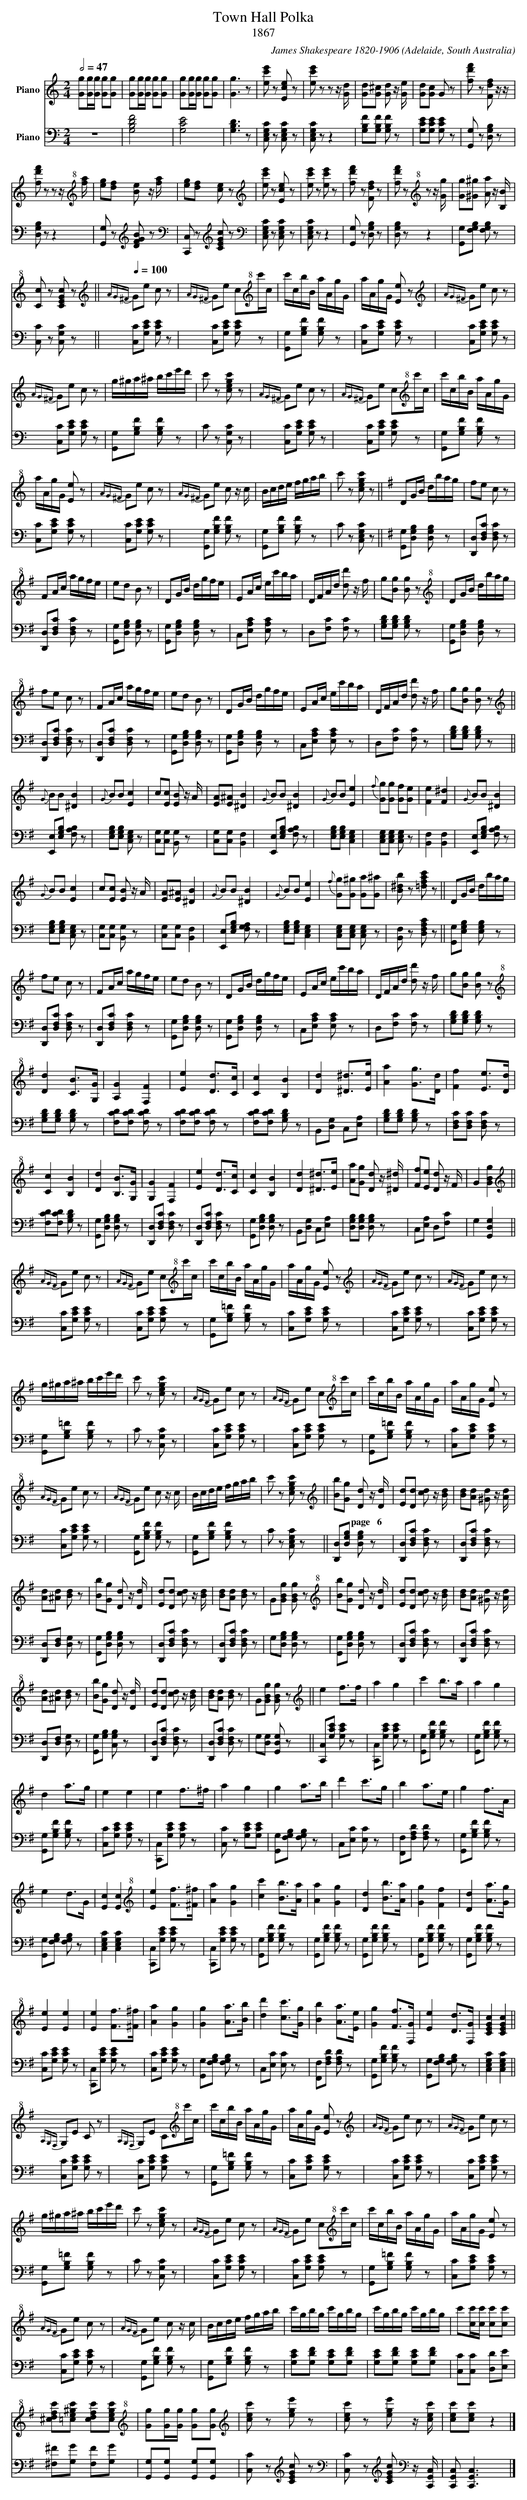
X:1
T:Town Hall Polka
T:1867
O:Adelaide, South Australia
C:James Shakespeare 1820-1906
%%score 1 2
L:1/8
Q:1/2=47
M:2/4
K:C
V:1 treble nm="Piano"
V:2 bass nm="Piano"
V:1
[Gg][Gg]/[Gg]/ [Gg][Gg] | [Gg][Gg]/[Gg]/ [Gg][Gg] | [Gg][Gg]/[Gg]/ [Gg][Gg] | [Gg]3 z |
w: ||||
[ec'e'] z [Ece] z | [ec'e'] z z z/ [Gd]/ | [Gd][G^c] [Gd] z/ [Ge]/ | [Gd][Gc] G z |
w: ||||
[fd'f'] z [Fdf] z/ z/ |$ [fd'f'] z z z/[K:treble+8] [fa]/ | [eg][df] [Be] z/ [fa]/ |
w: |||
[eg][df] [ce] z |[K:treble] [ec'e'] z [Ece] z | [ec'e'] z [ec'e'] z | [fd'f'] z [Fdf] z |
w: ||||
[fd'f'] z[K:treble+8] z z/ [Gg]/ | [Gg][^G^g] [Aa] z/ [B,B]/ |$ [Cc] z [CEGc] z ||
w: |||
[K:treble][Q:1/4=100]{AG^F} Ge c z |{AG^F} Ge c[K:treble+8]c'/c/ | c'/c/b/B/ a/A/g/G/ |
w: |||
a/A/g/G/ [Ee] z |[K:treble]{AG^F} Ge c z |${AG^F} Ge c z | g/^g/a/^a/ b/c'/e'/d'/ |
w: ||||
c' z [cegc'] z |{AG^F} Ge c z |{AG^F} Ge c[K:treble+8]c'/c/ | c'/c/b/B/ a/A/g/G/ |$
w: ||||
a/A/g/G/ [Ee] z |{AG^F} Ge c z |{AG^F} Ge c z/ c/ | B/c/d/e/ f/g/a/b/ | c' z [cegc'] z ||
w: |||||
[K:G] DG/B/ d/b/a/g/ | fe c z |$ FA/c/ a/g/f/e/ | ed B z | DG/B/ d/g/f/e/ | EA/c/ e/c'/b/a/ |
w: ||||||
D/F/A/d/ [dd'] z/ f/ | g[Bg] [Bg] z |[K:treble+8] DG/B/ d/b/a/g/ |$ fe c z | FA/c/ a/g/f/e/ |
w: |||||
ed B z | DG/B/ d/g/f/e/ | EA/c/ e/c'/b/a/ | D/F/A/d/ [dd'] z/ f/ | g[Bg] [Bg] z ||$
w: |||||
[K:treble]{G} BB [^DB]2 |{G} BB [Ec]2 | c[Ec] [EB] z/ A/ | [EA][E^A] [^DB]2 |{G} BB [^DB]2 |
w: |||||
{G} BB [Ee]2 |{f} [Gg][Gg] [Gf][Ge] | [Fe]2 [F^d]2 |{G} BB [^DB]2 |${G} BB [Ec]2 |
w: |||||
c[Ec] [EB] z/ A/ | [EA][E^A] [^DB]2 |{G} BB [^DB]2 |{G} BB [Ee]2 |{f} [Gg][G^g] [Ga][G^a] |
w: |||||
[B^db] z [=dfac'] z || DG/B/ d/b/a/g/ |$ fe c z | FA/c/ a/g/f/e/ | ed B z | DG/B/ d/g/f/e/ |
w: ||||||
EA/c/ e/c'/b/a/ | D/F/A/d/ [dd'] z/ f/ | g[Bg] [Bg] z |$[K:treble+8] [Dd]2 [CB]>[G,G] |
w: ||||
[A,G]2 [F,F]2 | [Ee]2 [Dd]>[Cc] | [Cc]2 [B,B]2 | [Dd]2 [^D^d]>[Ee] | [Aa]2 [Gg]>[Dd] |
w: |||||
[Ff]2 [Ee]>[Dd] |$ [Cc]2 [B,B]2 | [Dd]2 [B,B]>[G,G] | [G,G]2 [F,F]2 | [Ee]2 [Dd]>[Cc] |
w: |||||
[Cc]2 [B,B]2 | [Dd]2 [^D^d]>[Ee] | [Aa][Gg] [Dd] z/ [^D^d]/ | [Ff][Ee] [Dd] z/ F/ | G2 [GBg]2 ||$
w: |||||
[K:treble]{AGF} Ge c z |{AGF} Ge c[K:treble+8]c'/c/ | c'/c/b/B/ a/A/g/G/ | a/A/g/G/ [Ee] z |
w: ||||
[K:treble]{AGF} Ge c z |{AGF} Ge c z |$ g/^g/a/^a/ b/c'/e'/d'/ | c' z [cegc'] z |{AGF} Ge c z |
w: |||||
{AGF} Ge c[K:treble+8]c'/c/ | c'/c/b/B/ a/A/g/G/ | a/A/g/G/ [Ee] z |${AGF} Ge c z |
w: ||||
{AGF} Ge c z/ c/ | B/c/d/e/ f/g/a/b/ | c' z [cegc'] z ||[K:treble] [Bb][Gg] [Dd] z/ [Dd]/ |
w: |||* * page 6|
[Ed][Dd] [cd] z/ [Bd]/ | [Bd][Ad] [^Gd] z/ [Ad]/ |$ [Ad][^Ad] [Bd] z | [Bb][Gg] [Dd] z/ [Dd]/ |
w: ||||
[Ed][Dd] [cd] z/ [Bd]/ | [Bd][Ad] [Bd] z | G[GBg] [GBg] z |[K:treble+8] [Bb][Gg] [Dd] z/ [Dd]/ |
w: ||||
[Ed][Dd] [cd] z/ [Bd]/ | [Bd][Ad] [^Gd] z/ [Ad]/ |$ [Ad][^Ad] [Bd] z | [Bb][Gg] [Dd] z/ [Dd]/ |
w: ||||
[Ed][Dd] [cd] z/ [Bd]/ | [Bd][Ad] [Bd] z | G[GBg] [GBg] z ||[K:treble] e2 f>f | a2 g2 | c'2 b>a |
w: ||||||
a2 g2 |$ d2 a>g | e2 e2 | e2 f>^f | a2 g2 | g2 a>b | d'2 c'>g | b2 a>e | g2 f>A |$ e2 d>G |
w: ||||||||||
[Ec]2 [Ec]2 |[K:treble+8] [Ee]2 [Ff]>[^F^f] | [Aa]2 [Gg]2 | [cc']2 [Bb]>[Aa] | [Aa]2 [Gg]2 |
w: |||||
[Dd]2 [Bb]>[Aa] | [Gg]2 [Ff]2 | [Dd]2 [Aa]>[Gg] |$ [Ee]2 [Ee]2 | [Ee]2 [Ff]>[^F^f] | [Aa]2 [Gg]2 |
w: ||||||
[Gg]2 [Aa]>[Bb] | [dd']2 [cc']>[Gg] | [Bb]2 [Aa]>[Ee] | [Gg]2 [Ff]>[F,G] | [Ee]2 [Dd]>[F,G] |
w: |||||
[CEGc]2 [CEGc]2 ||${A,G,F,} G,E C z |{A,G,F,} G,E C[K:treble+8]c'/c/ | c'/c/b/B/ a/A/g/G/ |
w: ||||
a/A/g/G/ [Ee] z |[K:treble]{AGF} Ge c z |{AGF} Ge c z |$ g/^g/a/^a/ b/c'/e'/d'/ | c' z [cegc'] z |
w: |||||
{AGF} Ge c z |{AGF} Ge c[K:treble+8]c'/c/ | c'/c/b/B/ a/A/g/G/ | a/A/g/G/ [Ee] z |${AGF} Ge c z |
w: |||||
{AGF} Ge c z/ c/ | B/c/d/e/ f/g/a/b/ | c'/g/b/g/ c'/g/b/g/ | c'/g/b/g/ c'/g/b/g/ |
w: ||||
c'[cc']/[cc']/ [cc'][cc'] |$ [^cdfc'][=ce^gc'] [cdfc'][cegc'] |
w: ||
[K:treble+8] [Gg][Gg]/[Gg]/ [Gg][Gg] |[K:treble] [cec'] z [ege'] z | [cec'] z [ege'] z/ [cec']/ |
w: |||
[cec'][cec'] z2 |]
w: |
V:2
z4 | [G,B,DF]4 | [G,CE]4 | [G,B,D]3 z | [C,E,G,C] z [C,E,G,C] z | [C,E,G,C] z z2 |
[G,B,F][G,B,F] [G,B,F] z | [G,CE][G,CE] [G,CE] z | [G,,G,] z [D,G,B,] z |$ [D,G,B,] z z2 |
[G,,G,] z[K:treble] [DFGB] z |[K:bass] [C,,C,] z[K:treble] [CEGc] z |
[K:bass] [C,E,G,C] z [C,E,G,C] z | [C,E,G,C] z z2 | [G,,G,] z [D,G,B,] z | [D,G,B,] z z2 |
[G,,G,][F,G,B,] [F,G,B,] z |$ [C,C] z [C,G,C] z || [C,C][G,CE] [G,CE] z | [C,C][G,CE] [G,CE] z |
[G,,G,][G,B,F] [G,B,F] z | [C,C][G,CE] [G,CE] z | [C,C][G,CE] [G,CE] z |$ [C,C][G,CE] [G,CE] z |
[G,,G,][G,B,F] [G,B,F] z | C z [C,G,C] z | [C,C][G,CE] [G,CE] z | [C,C][G,CE] [G,CE] z |
[G,,G,][G,B,F] [G,B,F] z |$ [C,C][G,CE] [G,CE] z | [C,C][G,CE] [G,CE] z |
[G,,G,][G,B,F] [G,B,F] z | [G,,G,][G,B,F] [G,B,F] z | C z [C,E,G,C] z ||
[K:G] [G,,G,][D,G,B,] [D,G,B,] z | [D,,D,][D,F,C] [D,F,C] z |$ [D,,D,][D,F,C] [D,F,C] z |
[G,,G,][D,G,B,] [D,G,B,] z | [G,,G,][D,G,B,] [D,G,B,] z | C,[E,A,C] [E,A,C] z | D,[F,C] [F,C] z |
[G,B,D][G,B,D] [G,B,D] z | [G,,G,][D,G,B,] [D,G,B,] z |$ [D,,D,][D,F,C] [D,F,C] z |
[D,,D,][D,F,C] [D,F,C] z | [G,,G,][D,G,B,] [D,G,B,] z | [G,,G,][D,G,B,] [D,G,B,] z |
C,[E,A,C] [E,A,C] z | D,[F,C] [F,C] z | [G,B,D][G,B,D] [G,B,D] z ||$ [E,,E,][E,G,B,] [F,A,B,] z |
[E,G,B,][E,G,B,] [C,E,G,] z | [C,G,][C,G,] [B,,G,] z | [C,G,][C,G,] [B,,F,]2 |
[E,,E,][E,G,B,] [F,A,B,] z | [E,G,B,][E,G,B,] [C,E,G,]2 | [C,E,G,][C,E,G,] [C,E,G,] z |
[B,,F,]2 [B,,F,]2 | [E,,E,][E,G,B,] [F,A,B,] z |$ [E,G,B,][E,G,B,] [C,E,G,] z |
[C,G,][C,G,] [B,,G,] z | [C,G,][C,G,] [B,,F,]2 | [E,,E,][E,G,B,] [F,G,A,] z |
[E,G,B,][E,G,B,] [C,E,G,]2 | [C,E,G,][C,E,G,] [C,E,G,] z | [B,,F,] z [D,F,A,C] z ||
[G,,G,][E,G,B,] [E,G,B,] z |$ [D,,D,][D,F,C] [D,F,C] z | [D,,D,][D,F,C] [D,F,C] z |
[G,,G,][D,G,B,] [D,G,B,] z | [G,,G,][D,G,B,] [D,G,B,] z | C,[E,A,C] [E,A,C] z | D,[F,C] [F,C] z |
[G,B,D][G,B,D] [G,B,D] z |$ [G,B,D][G,B,D] [G,B,D] z | [F,CD][F,CD] [F,CD] z |
[F,CD][F,CD] [F,CD] z | [F,CD][F,CD] [G,B,D] z | B,,[D,G,] C,[E,A,] | [G,B,D][G,B,D] [G,B,D] z |
[D,F,C][D,F,C] [D,F,C] z |$ [F,CD][F,CD] [G,B,D] z | [G,,G,][D,G,B,] [D,G,B,] z |
[D,,D,][D,F,C] [D,F,C] z | [D,,D,][D,F,C] [D,F,C] z | [G,,G,][D,G,B,] [D,G,B,] z |
B,,[D,G,] C,[E,A,] | [D,G,B,][D,G,B,] [D,G,B,] z | C,[E,A,] D,[F,C] | G,2 [G,,D,G,]2 ||$
[C,C][G,CE] [G,CE] z | [C,C][G,CE] [G,CE] z | [G,,G,][G,B,=F] [G,B,F] z | [C,C][G,CE] [G,CE] z |
[C,C][G,CE] [G,CE] z | [C,C][G,CE] [G,CE] z |$ [G,,G,][G,B,=F] [G,B,F] z | C z [C,G,C] z |
[C,C][G,CE] [G,CE] z | [C,C][G,CE] [G,CE] z | [G,,G,][G,B,=F] [G,B,F] z | [C,C][G,CE] [G,CE] z |$
[C,C][G,CE] [G,CE] z | [G,,G,][G,B,F] [G,B,F] z | [G,,G,][G,B,F] [G,B,F] z | C z [C,E,G,C] z ||
[D,,D,][D,G,B,] [D,G,B,] z | [D,,D,][D,F,C] [D,F,C] z | [D,,D,][D,F,C] [D,F,C] z |$
[D,,D,][D,F,] [D,G,] z | [G,,G,][D,G,B,] [D,G,B,] z | [D,,D,][D,F,C] [D,F,C] z |
[D,,D,][D,F,C] [D,F,C] z | G,[D,G,B,] [D,G,B,] z | [G,,G,][D,G,B,] [D,G,B,] z |
[D,,D,][D,F,C] [D,F,C] z | [D,,D,][D,F,C] [D,F,C] z |$ [D,,D,][D,F,] [D,G,] z |
[G,,G,][G,B,] [C,G,B,] z | [D,,D,][D,F,C] [D,F,C] z | [D,,D,][D,F,C] [D,F,C] z |
G,[D,G,] [G,,D,G,] z || [C,,C,][G,CE] [G,CE] z | [C,,C,][G,CE] [G,CE] z |
[G,,G,][G,B,F] [G,B,F] z | [G,,G,][G,B,F] [G,B,F] z |$ [G,,G,][G,B,F] [G,B,F] z |
[C,C][G,CE] [G,CE] z | [C,,C,][G,CE] [G,CE] z | [C,C] z [G,CE][G,CE] |
[G,,G,][F,G,B,] [F,G,B,] z | C,[E,C] [E,C] z | [F,,F,][F,A,D] [F,A,D] z |
[G,,G,][G,B,F] [G,B,F] z |$ [G,,G,][F,G,B,] [F,G,B,] z | [C,E,G,C]2 [C,E,G,C]2 |
[C,,C,][G,CE] [G,CE] z | [C,,C,][G,CE] [G,CE] z | [G,,G,][G,B,F] [G,B,F] z |
[G,,G,][G,B,F] [G,B,F] z | [G,,G,][G,B,F] [G,B,F] z | [G,,G,][G,B,F] [G,B,F] z |
[G,,G,][G,B,F] [G,B,F] z |$ [C,C][G,CE] [G,CE] z | [C,,C,][G,CE] [G,CE] z | [C,C][G,CE] [G,CE] z |
[G,,G,][F,G,B,] [F,G,B,] z | C,[E,C] [E,C] z | [F,,F,][F,A,D] [F,A,D] z |
[G,,G,][G,B,F] [G,B,F] z | [G,,G,][F,G,B,] [F,G,B,] z | [C,E,G,C]2 [C,E,G,C]2 ||$
[C,C][G,CE] [G,CE] z | [C,C][G,CE] [G,CE] z | [G,,G,][G,B,=F] [G,B,F] z | [C,C][G,CE] [G,CE] z |
[C,C][G,CE] [G,CE] z | [C,C][G,CE] [G,CE] z |$ [G,,G,][G,B,=F] [G,B,F] z | C z [C,G,C] z |
[C,C][G,CE] [G,CE] z | [C,C][G,CE] [G,CE] z | [G,,G,][G,B,=F] [G,B,F] z | [C,C][G,CE] [G,CE] z |$
[C,C][G,CE] [G,CE] z | [G,,G,][G,B,F] [G,B,F] z | [G,,G,][G,B,F] [G,B,F] z |
[G,CE][G,DF] [G,CE][G,DF] | [G,CE][G,DF] [G,CE][G,DF] | [C,C][C,C] [D,D][E,E] |$
[^F,^F][G,G] [F,F][G,G] | [G,,G,][G,,G,] [G,,G,][G,,G,] | [C,C] z[K:treble] [CEGc] z |
[K:bass] [C,C] z[K:treble] [CEGc][K:bass] z/ [C,,G,,C,]/ | [C,,G,,C,] [C,,G,,C,]3 |]
